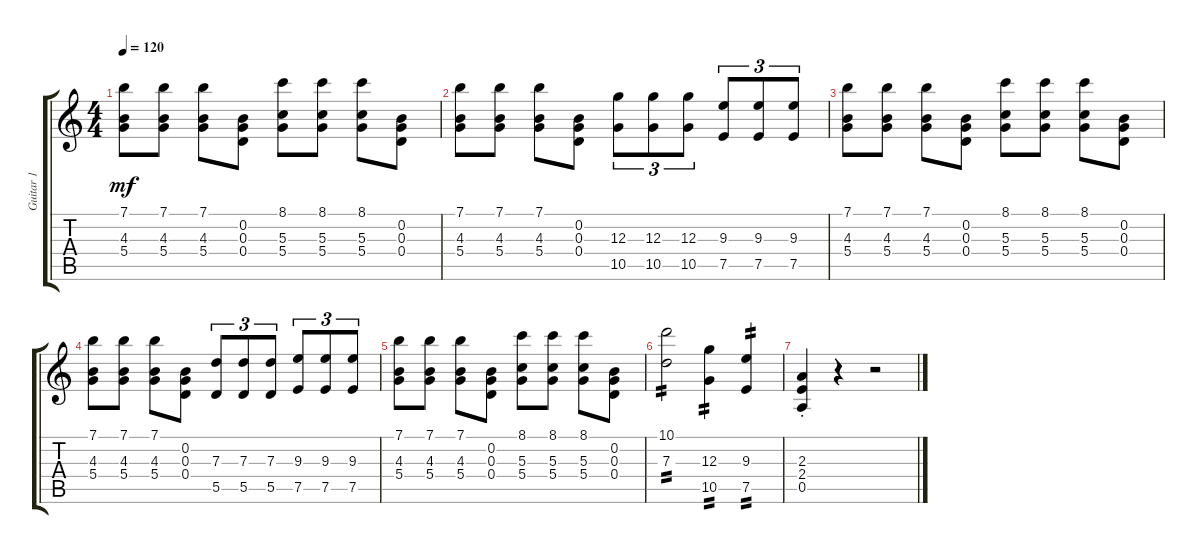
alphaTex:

\track ("Guitar 1" "Guitar 1") {instrument distortionguitar}
\staff {score tabs}
\tuning (E4 B3 G3 D3 A2 E2) {hide}
\ts (4 4)
\tempo 120
\clef g2
\ks c
(7.1 4.3 5.4).8{dy mf} (7.1 4.3 5.4).8 (7.1 4.3 5.4).8 (0.2 0.3 0.4).8 (8.1 5.3 5.4).8 (8.1 5.3 5.4).8 (8.1 5.3 5.4).8 (0.2 0.3 0.4).8 |
(7.1 4.3 5.4).8 (7.1 4.3 5.4).8 (7.1 4.3 5.4).8 (0.2 0.3 0.4).8 (12.3 10.5).8{tu (3 2)} (12.3 10.5).8{tu (3 2)} (12.3 10.5).8{tu (3 2)} (9.3 7.5).8{tu (3 2)} (9.3 7.5).8{tu (3 2)} (9.3 7.5).8{tu (3 2)} |
(7.1 4.3 5.4).8 (7.1 4.3 5.4).8 (7.1 4.3 5.4).8 (0.2 0.3 0.4).8 (8.1 5.3 5.4).8 (8.1 5.3 5.4).8 (8.1 5.3 5.4).8 (0.2 0.3 0.4).8 |
(7.1 4.3 5.4).8 (7.1 4.3 5.4).8 (7.1 4.3 5.4).8 (0.2 0.3 0.4).8 (7.3 5.5).8{tu (3 2)} (7.3 5.5).8{tu (3 2)} (7.3 5.5).8{tu (3 2)} (9.3 7.5).8{tu (3 2)} (9.3 7.5).8{tu (3 2)} (9.3 7.5).8{tu (3 2)} |
(7.1 4.3 5.4).8 (7.1 4.3 5.4).8 (7.1 4.3 5.4).8 (0.2 0.3 0.4).8 (8.1 5.3 5.4).8 (8.1 5.3 5.4).8 (8.1 5.3 5.4).8 (0.2 0.3 0.4).8 |
(10.1 7.3).2{tp 2} (12.3 10.5).4{tp 2} (9.3 7.5).4{tp 2} |
(2.3{st} 2.4{st} 0.5{st}).4 r.4 r.2
